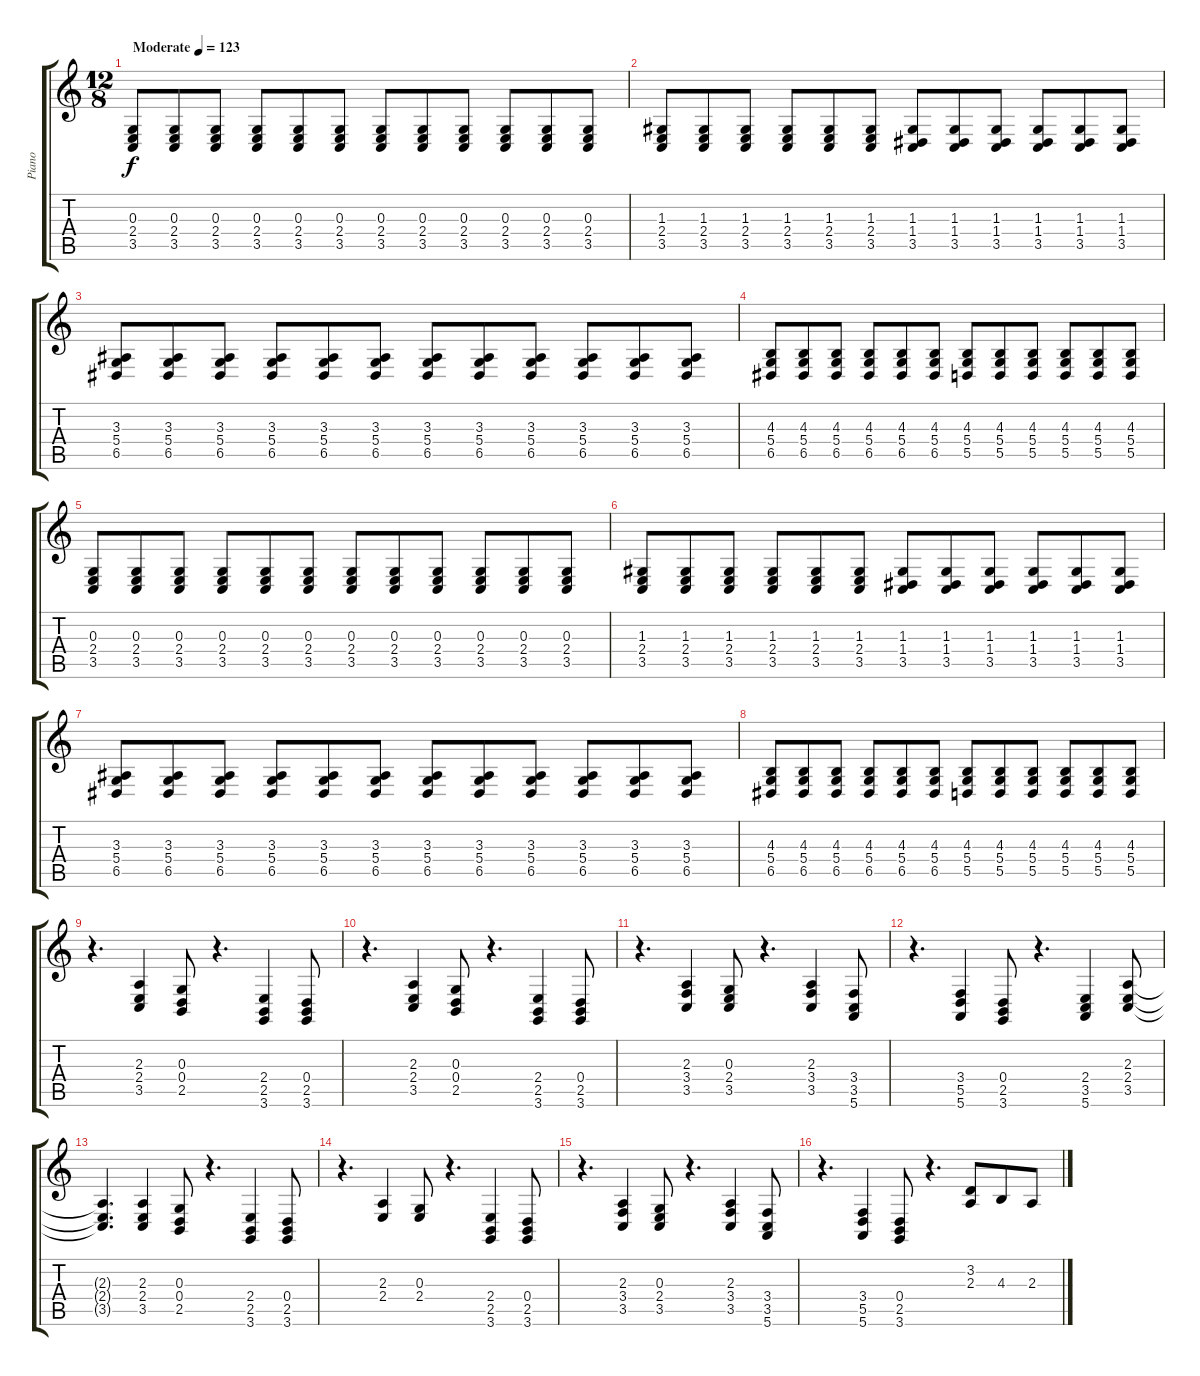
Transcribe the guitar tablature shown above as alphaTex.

\track ("Piano" "Piano") {instrument acousticgrandpiano}
\staff {score tabs}
\tuning (E4 B3 G3 D3 A2 E2) {hide}
\ts (12 8)
\tempo (123 "Moderate")
\clef g2
\ks c
(0.3 2.4 3.5).8{dy f instrument acousticgrandpiano} (0.3 2.4 3.5).8 (0.3 2.4 3.5).8 (0.3 2.4 3.5).8 (0.3 2.4 3.5).8 (0.3 2.4 3.5).8 (0.3 2.4 3.5).8 (0.3 2.4 3.5).8 (0.3 2.4 3.5).8 (0.3 2.4 3.5).8 (0.3 2.4 3.5).8 (0.3 2.4 3.5).8 |
(1.3 2.4 3.5).8 (1.3 2.4 3.5).8 (1.3 2.4 3.5).8 (1.3 2.4 3.5).8 (1.3 2.4 3.5).8 (1.3 2.4 3.5).8 (1.3 1.4 3.5).8 (1.3 1.4 3.5).8 (1.3 1.4 3.5).8 (1.3 1.4 3.5).8 (1.3 1.4 3.5).8 (1.3 1.4 3.5).8 |
(3.3 5.4 6.5).8 (3.3 5.4 6.5).8 (3.3 5.4 6.5).8 (3.3 5.4 6.5).8 (3.3 5.4 6.5).8 (3.3 5.4 6.5).8 (3.3 5.4 6.5).8 (3.3 5.4 6.5).8 (3.3 5.4 6.5).8 (3.3 5.4 6.5).8 (3.3 5.4 6.5).8 (3.3 5.4 6.5).8 |
(4.3 5.4 6.5).8 (4.3 5.4 6.5).8 (4.3 5.4 6.5).8 (4.3 5.4 6.5).8 (4.3 5.4 6.5).8 (4.3 5.4 6.5).8 (4.3 5.4 5.5).8 (4.3 5.4 5.5).8 (4.3 5.4 5.5).8 (4.3 5.4 5.5).8 (4.3 5.4 5.5).8 (4.3 5.4 5.5).8 |
(0.3 2.4 3.5).8 (0.3 2.4 3.5).8 (0.3 2.4 3.5).8 (0.3 2.4 3.5).8 (0.3 2.4 3.5).8 (0.3 2.4 3.5).8 (0.3 2.4 3.5).8 (0.3 2.4 3.5).8 (0.3 2.4 3.5).8 (0.3 2.4 3.5).8 (0.3 2.4 3.5).8 (0.3 2.4 3.5).8 |
(1.3 2.4 3.5).8 (1.3 2.4 3.5).8 (1.3 2.4 3.5).8 (1.3 2.4 3.5).8 (1.3 2.4 3.5).8 (1.3 2.4 3.5).8 (1.3 1.4 3.5).8 (1.3 1.4 3.5).8 (1.3 1.4 3.5).8 (1.3 1.4 3.5).8 (1.3 1.4 3.5).8 (1.3 1.4 3.5).8 |
(3.3 5.4 6.5).8 (3.3 5.4 6.5).8 (3.3 5.4 6.5).8 (3.3 5.4 6.5).8 (3.3 5.4 6.5).8 (3.3 5.4 6.5).8 (3.3 5.4 6.5).8 (3.3 5.4 6.5).8 (3.3 5.4 6.5).8 (3.3 5.4 6.5).8 (3.3 5.4 6.5).8 (3.3 5.4 6.5).8 |
(4.3 5.4 6.5).8 (4.3 5.4 6.5).8 (4.3 5.4 6.5).8 (4.3 5.4 6.5).8 (4.3 5.4 6.5).8 (4.3 5.4 6.5).8 (4.3 5.4 5.5).8 (4.3 5.4 5.5).8 (4.3 5.4 5.5).8 (4.3 5.4 5.5).8 (4.3 5.4 5.5).8 (4.3 5.4 5.5).8 |
r.4{d} (2.3 2.4 3.5).4 (0.3 0.4 2.5).8 r.4{d} (2.4 2.5 3.6).4 (0.4 2.5 3.6).8 |
r.4{d} (2.3 2.4 3.5).4 (0.3 0.4 2.5).8 r.4{d} (2.4 2.5 3.6).4 (0.4 2.5 3.6).8 |
r.4{d} (2.3 3.4 3.5).4 (0.3 2.4 3.5).8 r.4{d} (2.3 3.4 3.5).4 (3.4 3.5 5.6).8 |
r.4{d} (3.4 5.5 5.6).4 (0.4 2.5 3.6).8 r.4{d} (2.4 3.5 5.6).4 (2.3 2.4 3.5).8 |
(2.3{t} 2.4{t} 3.5{t}).4{d} (2.3 2.4 3.5).4 (0.3 0.4 2.5).8 r.4{d} (2.4 2.5 3.6).4 (0.4 2.5 3.6).8 |
r.4{d} (2.3 2.4).4 (0.3 2.4).8 r.4{d} (2.4 2.5 3.6).4 (0.4 2.5 3.6).8 |
r.4{d} (2.3 3.4 3.5).4 (0.3 2.4 3.5).8 r.4{d} (2.3 3.4 3.5).4 (3.4 3.5 5.6).8 |
r.4{d} (3.4 5.5 5.6).4 (0.4 2.5 3.6).8 r.4{d} (3.2 2.3).8 4.3.8 2.3.8
